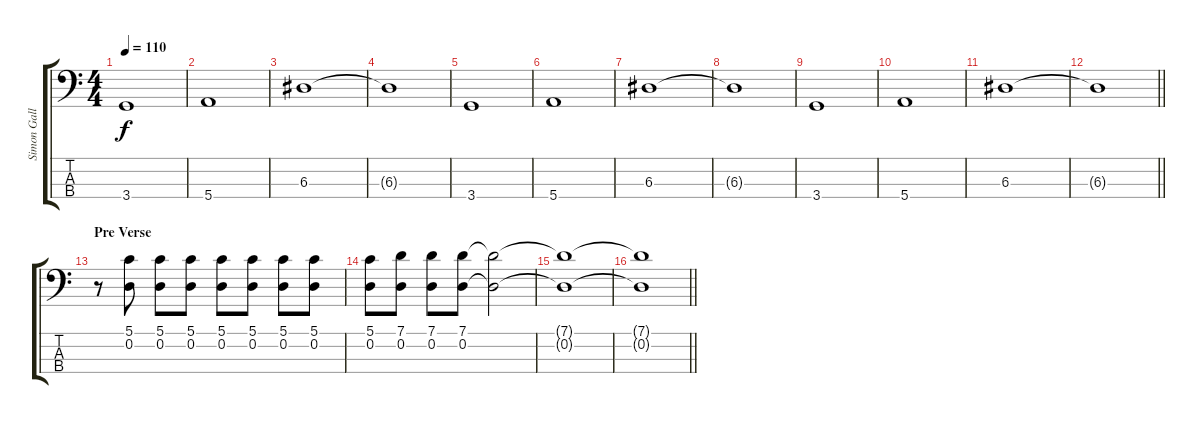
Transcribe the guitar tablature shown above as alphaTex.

\track ("Simon Gallup" "Simon Gall") {instrument electricbasspick}
\staff {score tabs}
\tuning (G2 D2 A1 E1) {hide}
\ts (4 4)
\tempo 110
\clef f4
\ks c
3.4.1{dy f} |
5.4.1 |
6.3.1 |
6.3{t}.1 |
3.4.1 |
5.4.1 |
6.3.1 |
6.3{t}.1 |
3.4.1 |
5.4.1 |
6.3.1 |
\barLineRight lightlight
6.3{t}.1 |
\section ("" "Pre Verse")
r.8 (5.1 0.2).8 (5.1 0.2).8 (5.1 0.2).8 (5.1 0.2).8 (5.1 0.2).8 (5.1 0.2).8 (5.1 0.2).8 |
(5.1 0.2).8 (7.1 0.2).8 (7.1 0.2).8 (7.1 0.2).8 (7.1{t} 0.2{t}).2 |
(7.1{t} 0.2{t}).1 |
\barLineRight lightlight
(7.1{t} 0.2{t}).1
